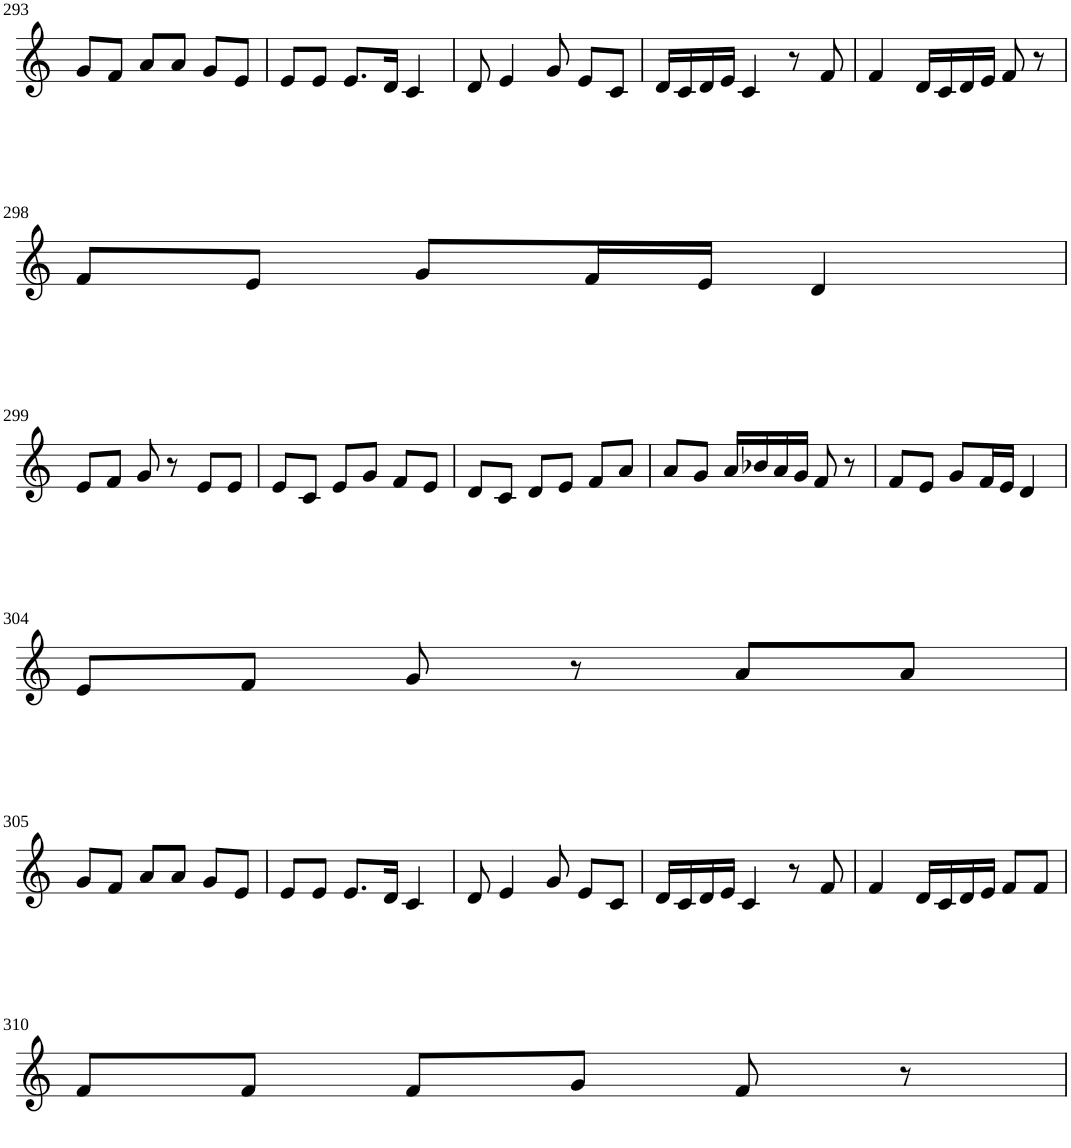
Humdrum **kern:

**kern
*part1
*staff1
*I"Violin
!!LO:PB:g=z
*clefG2
*k[]
*M3/4
=293
8g/L
8f/J
8a/L
8a/J
8g/L
8e/J
=294
8e/L
8e/J
8.e/L
16d/Jk
4c/
=295
8d/
4e/
8g/
8e/L
8c/J
=296
16d/LL
16c/
16d/
16e/JJ
4c/
8r
8f/
=297
4f/
16d/LL
16c/
16d/
16e/JJ
8f/
8r
!!LO:LB:g=z
=298
8f/L
8e/J
8g/L
16f/L
16e/JJ
4d/
!!LO:LB:g=z
=299
8e/L
8f/J
8g/
8r
8e/L
8e/J
=300
8e/L
8c/J
8e/L
8g/J
8f/L
8e/J
=301
8d/L
8c/J
8d/L
8e/J
8f/L
8a/J
=302
8a/L
8g/J
16a/LL
16b-X/
16a/
16g/JJ
8f/
8r
=303
8f/L
8e/J
8g/L
16f/L
16e/JJ
4d/
!!LO:LB:g=z
=304
8e/L
8f/J
8g/
8r
8a/L
8a/J
!!LO:LB:g=z
=305
8g/L
8f/J
8a/L
8a/J
8g/L
8e/J
=306
8e/L
8e/J
8.e/L
16d/Jk
4c/
=307
8d/
4e/
8g/
8e/L
8c/J
=308
16d/LL
16c/
16d/
16e/JJ
4c/
8r
8f/
=309
4f/
16d/LL
16c/
16d/
16e/JJ
8f/L
8f/J
!!LO:LB:g=z
=310
8f/L
8f/J
8f/L
8g/J
8f/
8r
=
*-
